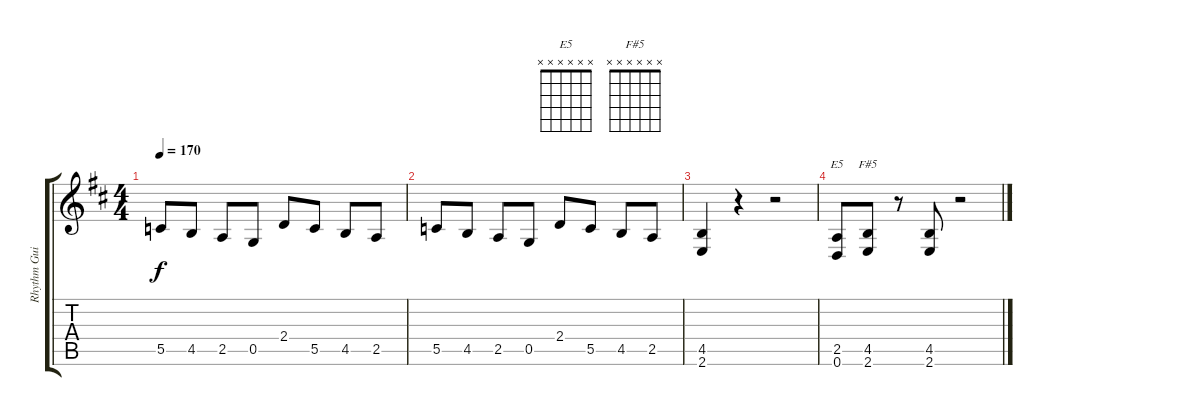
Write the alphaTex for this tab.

\track ("Rhythm Guitar 2" "Rhythm Gui") {instrument distortionguitar}
\staff {score tabs}
\tuning (D4 A3 F3 C3 G2 D2) {hide}
\chord ("E5" x x x x x x)
\chord ("F#5" x x x x x x)
\ts (4 4)
\tempo 170
\clef g2
\ks bminor
5.5.8{dy f} 4.5.8 2.5.8 0.5.8 2.4.8 5.5.8 4.5.8 2.5.8 |
5.5.8 4.5.8 2.5.8 0.5.8 2.4.8 5.5.8 4.5.8 2.5.8 |
(4.5 2.6).4 r.4 r.2 |
(2.5 0.6).8{ch "E5"} (4.5 2.6).8{ch "F#5"} r.8 (4.5 2.6).8 r.2
